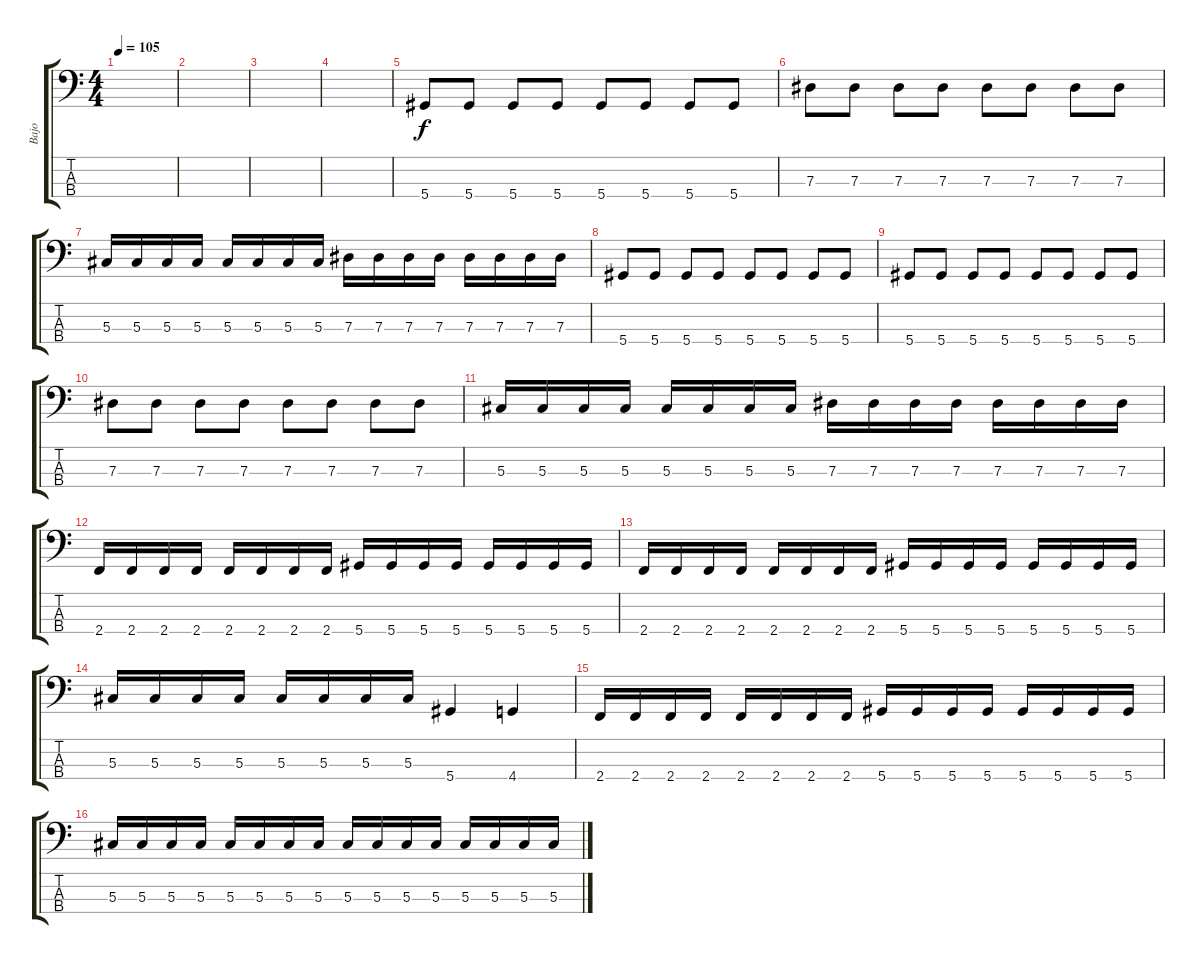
\track ("Bajo" "Bajo") {instrument acousticguitarnylon}
\staff {score tabs}
\tuning (Gb2 Db2 Ab1 Eb1) {hide}
\ts (4 4)
\tempo 105
\clef f4
\ks c
|
|
|
|
5.4.8 5.4.8 5.4.8 5.4.8 5.4.8 5.4.8 5.4.8 5.4.8 |
7.3.8 7.3.8 7.3.8 7.3.8 7.3.8 7.3.8 7.3.8 7.3.8 |
5.3.16 5.3.16 5.3.16 5.3.16 5.3.16 5.3.16 5.3.16 5.3.16 7.3.16 7.3.16 7.3.16 7.3.16 7.3.16 7.3.16 7.3.16 7.3.16 |
5.4.8 5.4.8 5.4.8 5.4.8 5.4.8 5.4.8 5.4.8 5.4.8 |
5.4.8 5.4.8 5.4.8 5.4.8 5.4.8 5.4.8 5.4.8 5.4.8 |
7.3.8 7.3.8 7.3.8 7.3.8 7.3.8 7.3.8 7.3.8 7.3.8 |
5.3.16 5.3.16 5.3.16 5.3.16 5.3.16 5.3.16 5.3.16 5.3.16 7.3.16 7.3.16 7.3.16 7.3.16 7.3.16 7.3.16 7.3.16 7.3.16 |
2.4.16 2.4.16 2.4.16 2.4.16 2.4.16 2.4.16 2.4.16 2.4.16 5.4.16 5.4.16 5.4.16 5.4.16 5.4.16 5.4.16 5.4.16 5.4.16 |
2.4.16 2.4.16 2.4.16 2.4.16 2.4.16 2.4.16 2.4.16 2.4.16 5.4.16 5.4.16 5.4.16 5.4.16 5.4.16 5.4.16 5.4.16 5.4.16 |
5.3.16 5.3.16 5.3.16 5.3.16 5.3.16 5.3.16 5.3.16 5.3.16 5.4.4 4.4.4 |
2.4.16 2.4.16 2.4.16 2.4.16 2.4.16 2.4.16 2.4.16 2.4.16 5.4.16 5.4.16 5.4.16 5.4.16 5.4.16 5.4.16 5.4.16 5.4.16 |
5.3.16 5.3.16 5.3.16 5.3.16 5.3.16 5.3.16 5.3.16 5.3.16 5.3.16 5.3.16 5.3.16 5.3.16 5.3.16 5.3.16 5.3.16 5.3.16
